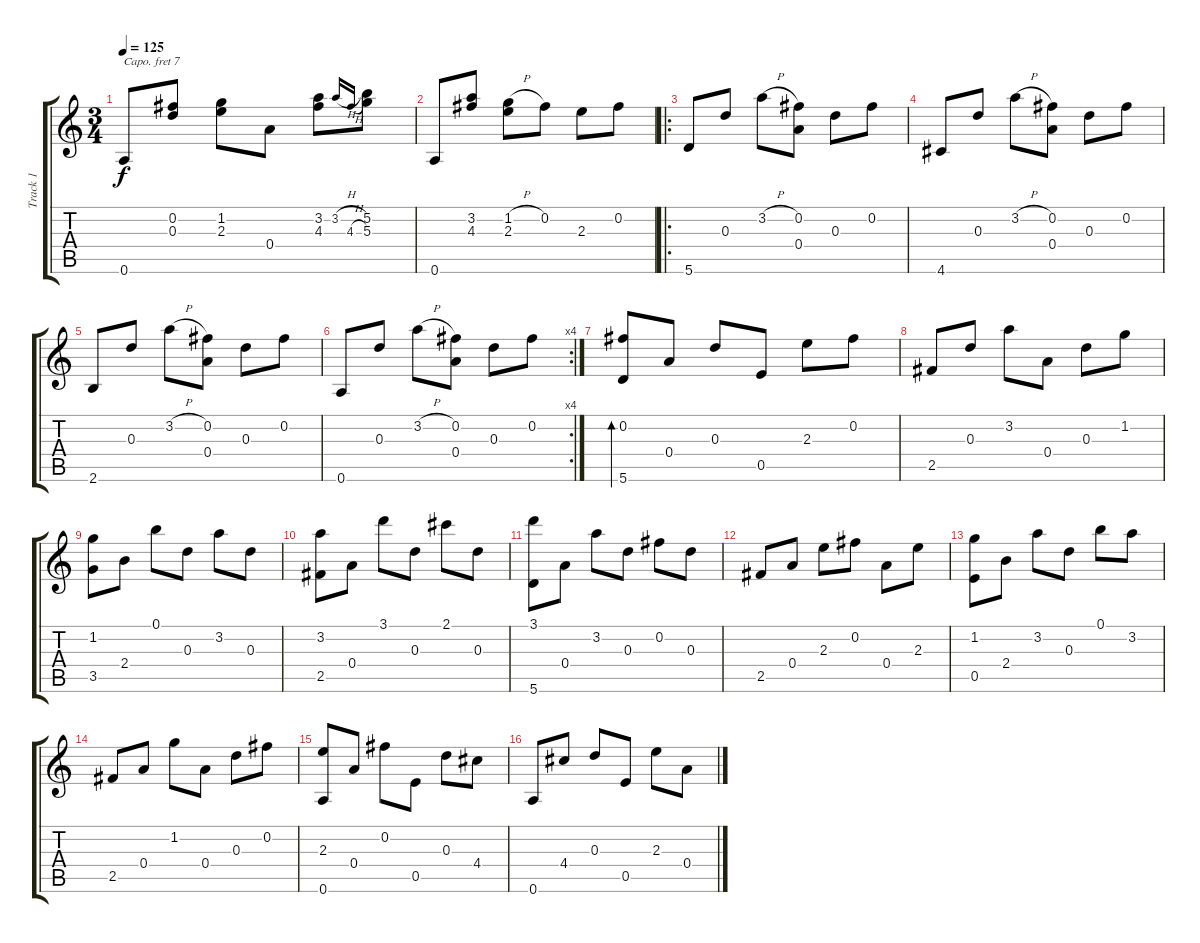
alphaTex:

\track ("Track 1" "Track 1") {instrument acousticguitarsteel}
\staff {score tabs}
\capo 7
\tuning (E4 B3 G3 D3 A2 D2) {hide}
\ts (3 4)
\tempo 125
\clef g2
\ks c
0.6.8{dy f} (0.2 0.3).8 (1.2 2.3).8 0.4.8 (3.2 4.3).8 3.2{h}.16{gr onbeat} 4.3{h}.16{gr onbeat} (5.2 5.3).8 |
0.6.8 (3.2 4.3).8 (1.2{h} 2.3).8 0.2.8 2.3.8 0.2.8 |
\ro
5.6.8 0.3.8 3.2{h}.8 (0.2 0.4).8 0.3.8 0.2.8 |
4.6.8 0.3.8 3.2{h}.8 (0.2 0.4).8 0.3.8 0.2.8 |
2.6.8 0.3.8 3.2{h}.8 (0.2 0.4).8 0.3.8 0.2.8 |
\rc 4
0.6.8 0.3.8 3.2{h}.8 (0.2 0.4).8 0.3.8 0.2.8 |
(0.2 5.6).8{bd 240} 0.4.8 0.3.8 0.5.8 2.3.8 0.2.8 |
2.5.8 0.3.8 3.2.8 0.4.8 0.3.8 1.2.8 |
(1.2 3.5).8 2.4.8 0.1.8 0.3.8 3.2.8 0.3.8 |
(3.2 2.5).8 0.4.8 3.1.8 0.3.8 2.1.8 0.3.8 |
(3.1 5.6).8 0.4.8 3.2.8 0.3.8 0.2.8 0.3.8 |
2.5.8 0.4.8 2.3.8 0.2.8 0.4.8 2.3.8 |
(1.2 0.5).8 2.4.8 3.2.8 0.3.8 0.1.8 3.2.8 |
2.5.8 0.4.8 1.2.8 0.4.8 0.3.8 0.2.8 |
(2.3 0.6).8 0.4.8 0.2.8 0.5.8 0.3.8 4.4.8 |
0.6.8 4.4.8 0.3.8 0.5.8 2.3.8 0.4.8
